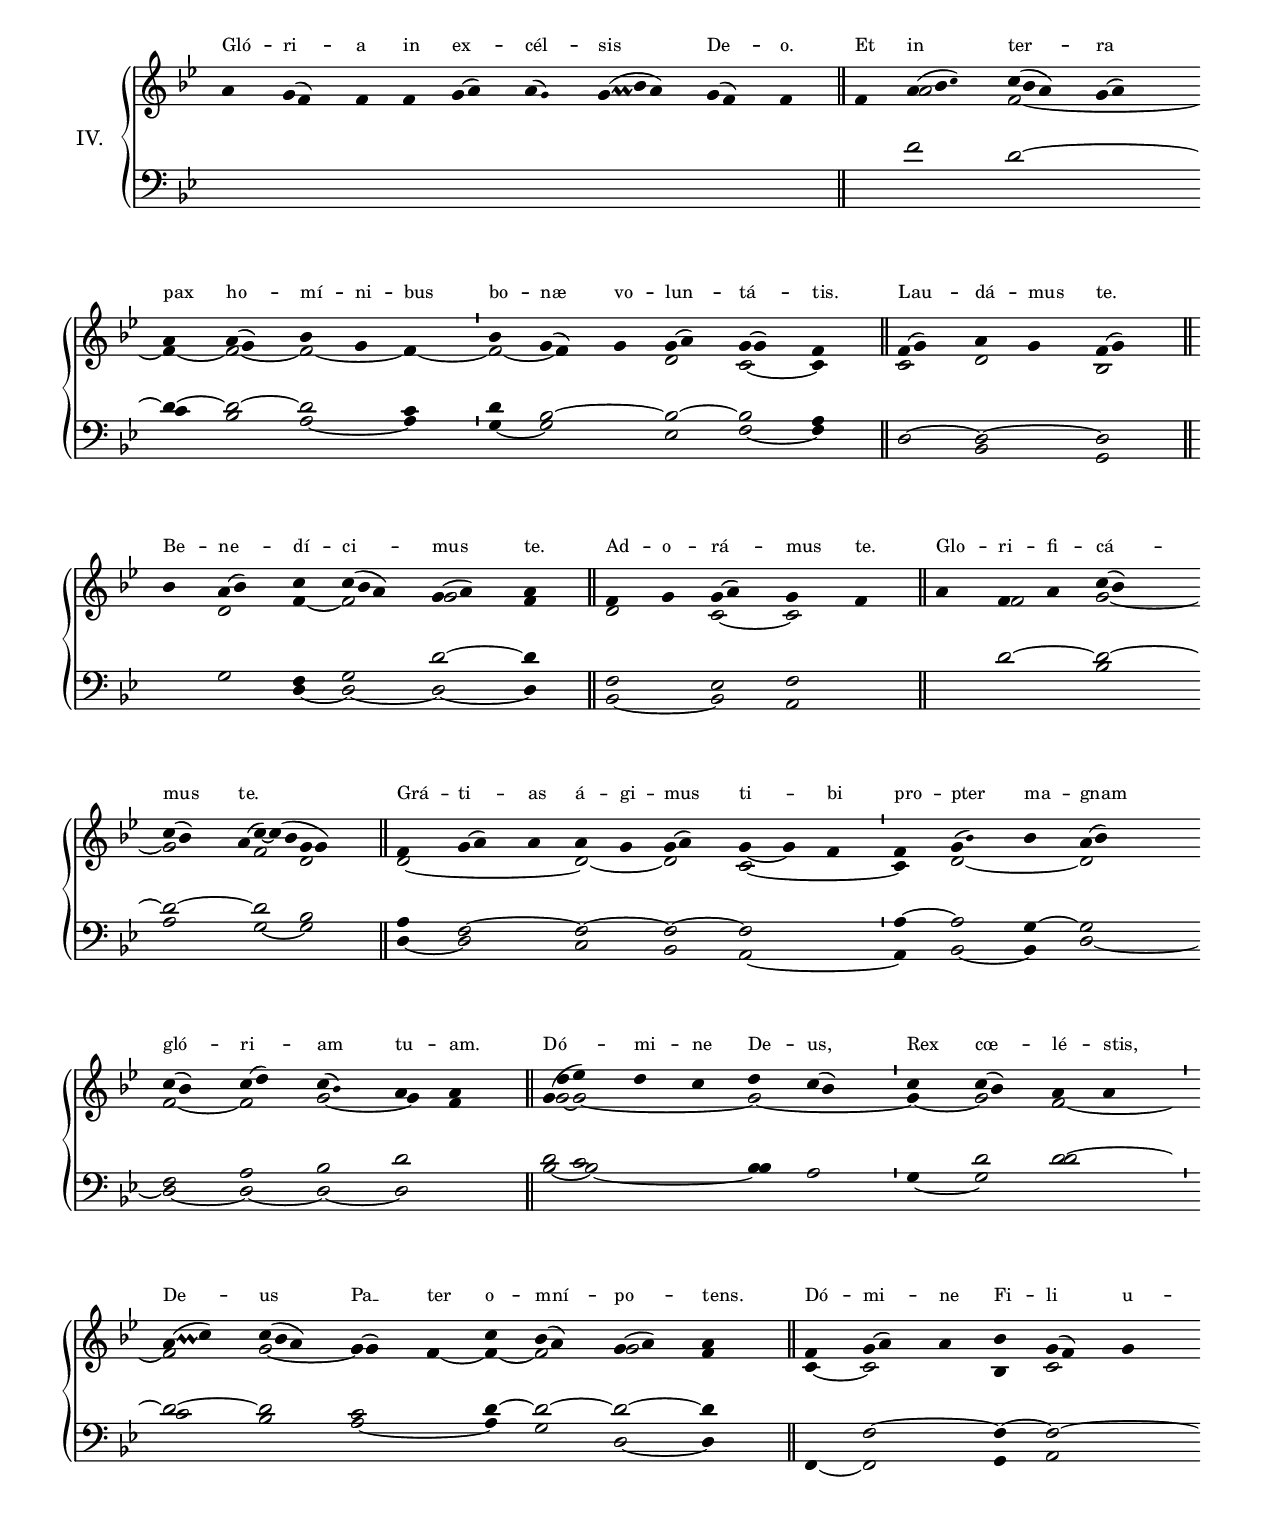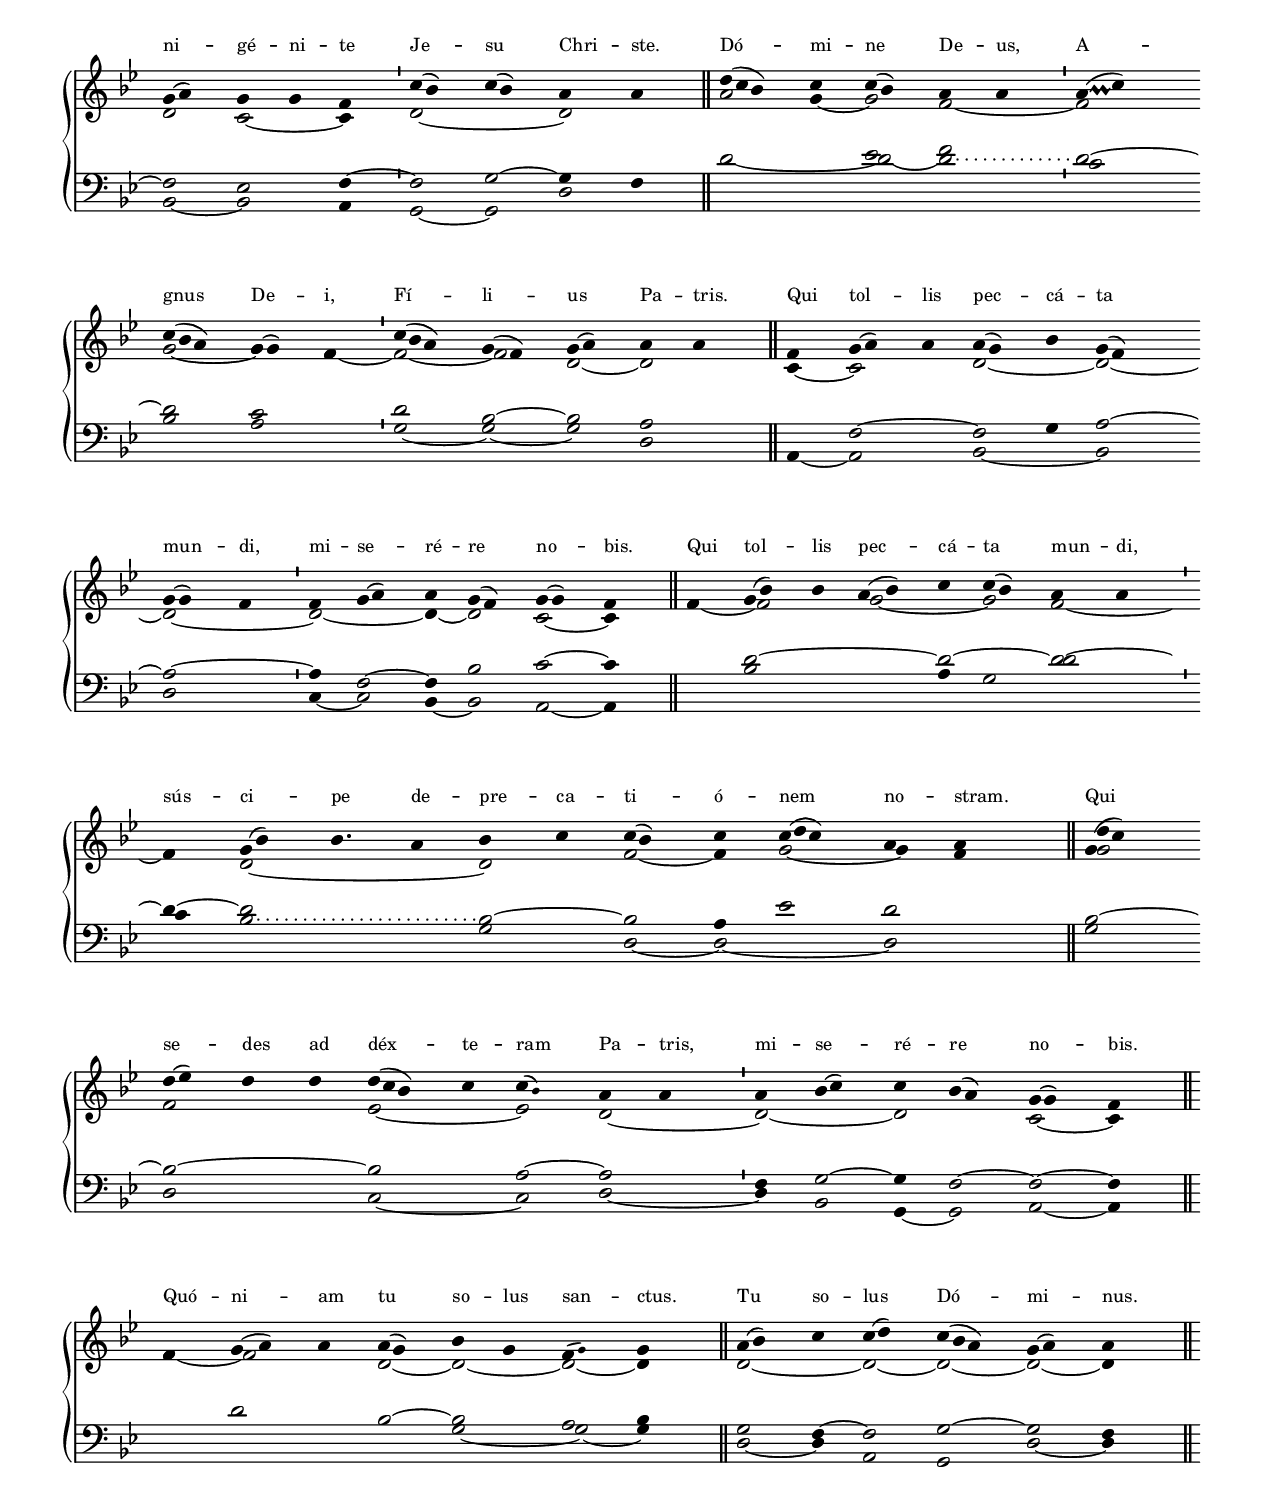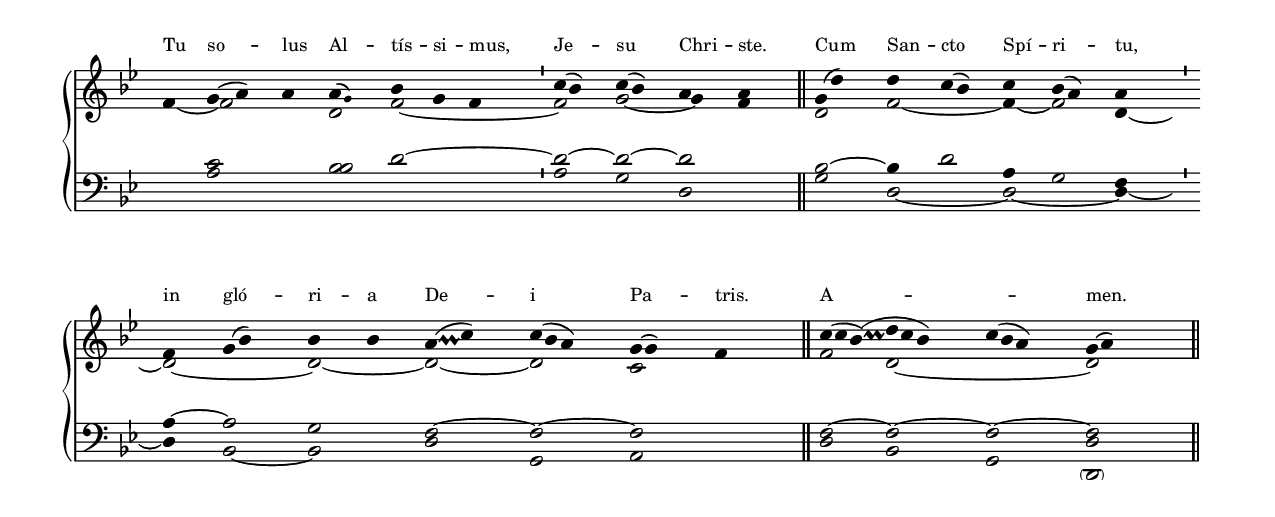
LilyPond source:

\version "2.18"
\include "gregorian.ly"
\include "noh2.ily"

%Page reference: page v.6
%(volume.page)

global = {
 \key a \locrian
 \cadenzaOn 
 \override Glissando #'thickness = #2.0
}

chantText = \lyricmode {
Gló -- ri -- a in ex -- cél -- sis De -- o. 
Et in ter -- ra pax ho -- mí -- ni -- bus bo -- næ vo -- lun -- tá -- tis. 
Lau -- dá -- mus te. 
Be -- ne -- dí -- ci -- mus te. 
Ad -- o -- rá -- mus te. 
Glo -- ri -- fi -- cá -- mus te. 
Grá -- ti -- as á -- gi -- mus ti -- bi pro -- pter ma -- gnam gló -- ri -- am tu -- am. 
Dó -- mi -- ne De -- us, Rex cœ -- lé -- stis, De -- us Pa __ ter o -- mní -- po -- tens. 
Dó -- mi -- ne Fi -- li u -- ni -- gé -- ni -- te Je -- su Chri -- ste. 
Dó -- mi -- ne De -- us, A -- gnus De -- i, Fí -- li -- us Pa -- tris. 
Qui tol -- lis pec -- cá -- ta mun -- di, mi -- se -- ré -- re no -- bis. 
Qui tol -- lis pec -- cá -- ta mun -- di, sús -- ci -- pe de -- pre -- ca -- ti -- ó -- nem no -- stram. 
Qui se -- des ad déx -- te -- ram Pa -- tris, mi -- se -- ré -- re no -- bis. 
Quó -- ni -- am tu so -- lus san -- ctus. 
Tu so -- lus Dó -- mi -- nus. 
Tu so -- lus Al -- tís -- si -- mus, Je -- su Chri -- ste. 
Cum San -- cto Spí -- ri -- tu, in gló -- ri -- a De -- i Pa -- tris. 
A -- _ men. }

chantMusic = {
\tieDown   a'4 g'4 ( f'4) f'4 f'4 g'4 ( a'4) a'4 ( \once \tweak #'font-size #-4 g' ) g'4 ( \quil a' bes'4 a'4) g'4 ( f'4) f'4 \finalis
 f'4 a'4 ( bes'4 \once \tweak #'font-size #-4 c'' ) c''4 ( bes'4 a'4) g'4 ( a'4) \forceBreak
 a'4 a'4 ( g'4) bes'4 g'4 f'4 \divisioMinima
 bes'4 g'4 ( f'4) g'4 g'4 ( a'4) g'4 ( g'4) f'4 \finalis
 f'4 ( g'4) a'4 g'4 f'4 ( g'4) \finalis
 \forceBreak
 bes'4 a'4 ( bes'4) c''4 c''4 ( bes'4 a'4) g'4 ( a'4) a'4 \finalis
 f'4 g'4 g'4 ( a'4) g'4 f'4 \finalis
 a'4 f'4 a'4 c''4 ( bes'4) \forceBreak
 c''4 ( bes'4) a'4 ( c''4) ~ c''4 ( bes'4 g'4 g'4) \finalis
 f'4 g'4 ( a'4) a'4 a'4 g'4 g'4 ( a'4) g'4 ~ g'4 f'4 \divisioMinima
 f'4 g'4 ( \once \tweak #'font-size #-4 bes' ) bes'4 a'4 ( bes'4) \forceBreak
 c''4 ( bes'4) c''4 ( d''4) c''4 ( \once \tweak #'font-size #-4 bes' ) a'4 a'4 \finalis
 g'4 ( d''4 ees''4) d''4 c''4 d''4 c''4 ( bes'4) \divisioMinima
 c''4 c''4 ( bes'4) a'4 a'4 \divisioMinima
 \forceBreak
 a'4 ( \quil bes' c''4) c''4 ( bes'4 a'4) g'4 (g'4) f'4 c''4 bes'4 ( a'4) g'4 ( a'4) a'4 \finalis
 f'4 g'4 ( a'4) a'4 bes'4 g'4 ( f'4) g'4 \forceBreak
 g'4 ( a'4) g'4 g'4 f'4 \divisioMinima
 c''4 ( bes'4) c''4 ( bes'4) a'4 a'4 \finalis
 d''4 ( c''4 bes'4) c''4 c''4 ( bes'4) a'4 a'4 \divisioMinima
 a'4 ( \quil bes' c''4) \forceBreak
 c''4 ( bes'4 a'4) g'4 ( g'4) f'4 \divisioMinima
 c''4 ( bes'4 a'4) g'4 ( f'4) g'4 ( a'4) a'4 a'4 \finalis
 f'4 g'4 ( a'4) a'4 a'4 ( g'4) bes'4 g'4 ( f'4) \forceBreak
 g'4 ( g'4) f'4 \divisioMinima
 f'4 g'4 ( a'4) a'4 g'4 ( f'4) g'4 ( g'4) f'4 \finalis
 f'4 g'4 ( bes'4) bes'4 a'4 ( bes'4) c''4 c''4 ( bes'4) a'4 a'4 \divisioMinima
 \forceBreak
 f'4 g'4 ( bes'4) bes'4. a'4 bes'4 c''4 c''4 ( bes'4) c''4 c''4 ( d''4 c''4) a'4 a'4 \finalis
 g'4 ( d''4 c''4) \forceBreak
 d''4 ( ees''4) d''4 d''4 d''4 ( c''4 bes'4) c''4 c''4 ( \once \tweak #'font-size #-4 bes' ) a'4 a'4 \divisioMinima
 a'4 bes'4 (c''4) c''4 bes'4 (a'4) g'4 (g'4) f'4 \finalis
 \forceBreak
 f'4 g'4 ( a'4) a'4 a'4 ( g'4) bes'4 g'4 f'4 ( \once \tweak #'font-size #-4 g' ) g'4 \finalis
 a'4 ( bes'4) c''4 c''4 ( d''4) c''4 ( bes'4 a'4) g'4 ( a'4) a'4 \finalis
 \forceBreak
 f'4 g'4 ( a'4) a'4 a'4 ( \once \tweak #'font-size #-4 g' ) bes'4 g'4 f'4 \divisioMinima
 c''4 ( bes'4) c''4 ( bes'4) a'4 a'4 \finalis
 g'4 ( d''4) d''4 c''4 ( bes'4) c''4 bes'4 ( a'4) a'4 \divisioMinima
 \forceBreak
 f'4 g'4 ( bes'4) bes'4 bes'4 a'4 ( \quil bes' c''4) c''4 ( bes'4 a'4) g'4 ( g'4) f'4 \finalis
 c''4 ( c''4 bes'4 )( \quil c'' d''4 c''4 bes'4) c''4 ( bes'4 a'4) g'4 ( a'4) \finalis

}

altoMusic = {
r2*16/2 \finalis
r4 a'2*3/2 f'2*5/2 ~ f'4 ~ f'2 ~ f'2 ~ f'4 ~ \divisioMinima
f'2 ~ f'4 r4 d'2 c'2 ~ c'4 \finalis
c'2 d'2 bes2 \finalis
r4 d'2 f'4 ~ f'2*3/2 g'2 f'4 \finalis
d'2 c'2 ~ c'2 \finalis
r4 f'2 g'2 ~ g'2*3/2 f'2*3/2 d'2 \finalis
d'2*4/2 ~ d'2 ~ d'2 c'2*3/2 ~ \divisioMinima
c'4 d'2*3/2 ~ d'2 f'2 ~ f'2 g'2 ~ g'4 f'4 \finalis
g'2 ~ g'2*3/2 ~ g'2*3/2 ~ \divisioMinima
g'4 ~ g'2 f'2 ~ \divisioMinima
f'2*3/2 g'2*3/2 ~ g'4 g'4 f'4 ~ f'4 ~ f'2 g'2 f'4 \finalis
c'4 ~ c'2*3/2 bes4 c'2*3/2 d'2 c'2 ~ c'4 \divisioMinima
d'2*4/2 ~ d'2 \finalis
a'2*3/2 g'4 ~ g'2 f'2 ~ \divisioMinima
f'2*3/2 g'2*3/2 ~ g'4 r4 f'4 ~ \divisioMinima
f'2*3/2 ~ f'2 d'2 ~ d'2 \finalis
c'4 ~ c'2*3/2 d'2*3/2 ~ d'2 ~ d'2*3/2 ~ \divisioMinima
d'2*3/2 ~ d'4 ~ d'2 c'2 ~ c'4 \finalis
f'4 ~ f'2*3/2 g'2*3/2 ~ g'2 f'2 ~ \divisioMinima
f'4 d'2*9/4 ~ d'2 f'2 ~ f'4 g'2*3/2 ~ g'4 f'4 \finalis
g'2*3/2 f'2*4/2 ees'2*4/2 ~ ees'2 d'2 ~ \divisioMinima
d'2*3/2 ~ d'2*3/2 c'2 ~ c'4 \finalis
f'4 ~ f'2*3/2 d'2 ~ d'2 ~ d'2 ~ d'4 \finalis
d'2*3/2 ~ d'2 ~ d'2*3/2 ~ d'2 ~ d'4 \finalis
f'4 ~ f'2*3/2 d'2 f'2*3/2 ~ \divisioMinima
f'2 g'2 ~ g'4 f'4 \finalis
d'2 f'2*3/2 ~ f'4 ~ f'2 d'4 ~ \divisioMinima
d'2*3/2 ~ d'2 ~ d'2*3/2 ~ d'2*3/2 c'2*3/2 \finalis
f'2*4/2 d'2*6/2 ~ d'2 \finalis
}

tenorMusic = {
r2*16/2 \finalis
r4 f'2*3/2 d'2*5/2 ~ d'4 ~ d'2 ~ d'2 c'4 \divisioMinima
d'4 bes2*3/2 ~ bes2 ~ bes2 a4 \finalis
d2 ~ d2 ~ d2 \finalis
r4 g2 f4 g2*3/2 d'2 ~ d'4 \finalis
f2 ees2 f2 \finalis
r4 d'2 ~ d'2 ~ d'2*3/2 ~ d'2*3/2 bes2 \finalis
a4 f2*3/2 ~ f2 ~ f2 ~ f2*3/2 \divisioMinima
a4 ~ a2 g4 ~ g2 f2 a2 bes2 d'2 \finalis
d'2 c'2*3/2 \shiftRight bes4 a2 \divisioMinima
r4 d'2 d'2 ~ \divisioMinima
d'2*3/2 ~ d'2*3/2 c'2*3/2 d'4 ~ d'2 ~ d'2 ~ d'4 \finalis
r4 f2*3/2 ~ f4 ~ f2*3/2 ~ f2 ees2 f4 ~ \divisioMinima
f2 g2 ~ g4 f4 \finalis
r2*4/2 ees'2 f'2 \divisioMinima
d'2*3/2 ~ d'2*3/2 c'2*3/2 \divisioMinima
d'2*3/2 bes2 ~ bes2 a2 \finalis
r4 f2*3/2 ~ f2 g4 a2 ~ a2*3/2 ~ \divisioMinima
a4 f2 ~ f4 bes2 c'2 ~ c'4 \finalis
r4 d'2*5/2 ~ d'2*3/2 ~ d'2 ~ \divisioMinima
d'4 ~ d'2*9/4 bes2 ~ bes2 a4 ees'2*3/2 d'2 \finalis
bes2*3/2 ~ bes2*4/2 ~ bes2*4/2 a2 ~ a2 \divisioMinima
f4 g2 ~ g4 f2 ~ f2 ~ f4 \finalis
r4 d'2*3/2 bes2 ~ bes2 a2 bes4 \finalis
g2 f4 ~ f2 g2*3/2 ~ g2 f4 \finalis
r4 c'2*3/2 bes2 d'2*3/2 ~ \divisioMinima
d'2 ~ d'2 ~ d'2 \finalis
bes2 ~ bes4 d'2 a4 g2 f4 \divisioMinima
a4 ~ a2 g2 f2*3/2 ~ f2*3/2 ~ f2*3/2 \finalis
f2*4/2 ~ f2*3/2 ~ f2*3/2 ~ f2 \finalis
}

bassMusic = {
r2*16/2 \finalis
r2*9/2 c'4 bes2 a2 ~ a4 \divisioMinima
g4 ~ g2*3/2 ees2 f2 ~ f4 \finalis
r2 bes,2 g,2 \finalis
r2*3/2 d4 ~ d2*3/2 ~ d2 ~ d4 \finalis
bes,2 ~ bes,2 a,2 \finalis
r2*3/2 bes2 a2*3/2 g2*3/2 ~ g2 \finalis
d4 ~ d2*3/2 c2 bes,2 a,2*3/2 ~ \divisioMinima
a,4 bes,2 ~ bes,4 d2 ~ d2 ~ d2 ~ d2 ~ d2 \finalis
bes2 ~ bes2*3/2 ~ bes4 r2 \divisioMinima
g4 ~ g2 \shiftRight d'2 \divisioMinima
c'2*3/2 bes2*3/2 a2*3/2 ~ a4 g2 d2 ~ d4 \finalis
f,4 ~ f,2*3/2 g,4 a,2*3/2 bes,2 ~ bes,2 a,4 \divisioMinima
g,2 ~ g,2 d2 \finalis
d'2*4/2 ~ d'2 ~ d'2 \divisioMinima
c'2*3/2 bes2*3/2 a2*3/2 \divisioMinima
g2*3/2 ~ g2 ~ g2 d2 \finalis
a,4 ~ a,2*3/2 bes,2*3/2 ~ bes,2 d2*3/2 \divisioMinima
c4 ~ c2 bes,4 ~ bes,2 a,2 ~ a,4 \finalis
r4 bes2*5/2 a4 g2 \shiftRight d'2 \divisioMinima
c'4 bes2*9/4 g2 d2 ~ d2*4/2 ~ d2 \finalis
g2*3/2 d2*4/2 c2*4/2 ~ c2 d2 ~ \divisioMinima
d4 bes,2 g,4 ~ g,2 a,2 ~ a,4 \finalis
r2*6/2 g2 ~ g2 ~ g4 \finalis
d2 ~ d4 a,2 g,2*3/2 d2 ~ d4 \finalis
r4 a2*3/2 \shiftRight bes2*5/2 \divisioMinima
a2 g2 d2 \finalis
g2 d2*3/2 ~ d2*3/2 ~ d4 ~ \divisioMinima
d4 bes,2 ~ bes,2 d2*3/2 g,2*3/2 a,2*3/2 \finalis
d2*4/2 bes,2*3/2 g,2*3/2 <d \parenthesize d,>2 \finalis
}

voiceLines = {
\voiceLineStyle


s2*153/2
\allowVoiceLineBreak
\voiceLine "down" "down" d'2*2/2 d'2*1/2


s2*50/2
\allowVoiceLineBreak
\voiceLine "down" "down" bes2*9/4 bes2*1/2


}

\score{
  <<
    \new Lyrics
    \new GrandStaff <<
      \set GrandStaff.autoBeaming = ##f
      \set GrandStaff.instrumentName = \markup \center-column {
        "IV."
      }
      \new Staff = up <<
        \new Voice = "chant" {
          \voiceOne \global \chantMusic
        }
        \new Voice {
          \voiceTwo \global \altoMusic
        }
      >>

      \new Staff = down <<
        \clef bass
        \new Voice {
          \voiceOne \global \tenorMusic
        }
        \new Voice {
          \voiceTwo \global \bassMusic
        }
	\new Voice {
        \voiceThree \global \voiceLines
        }
      >>
    >>
    \context Lyrics {
      \lyricsto chant {
      \chantText
    }
    }
  >>
  \layout{
  }
  
}
